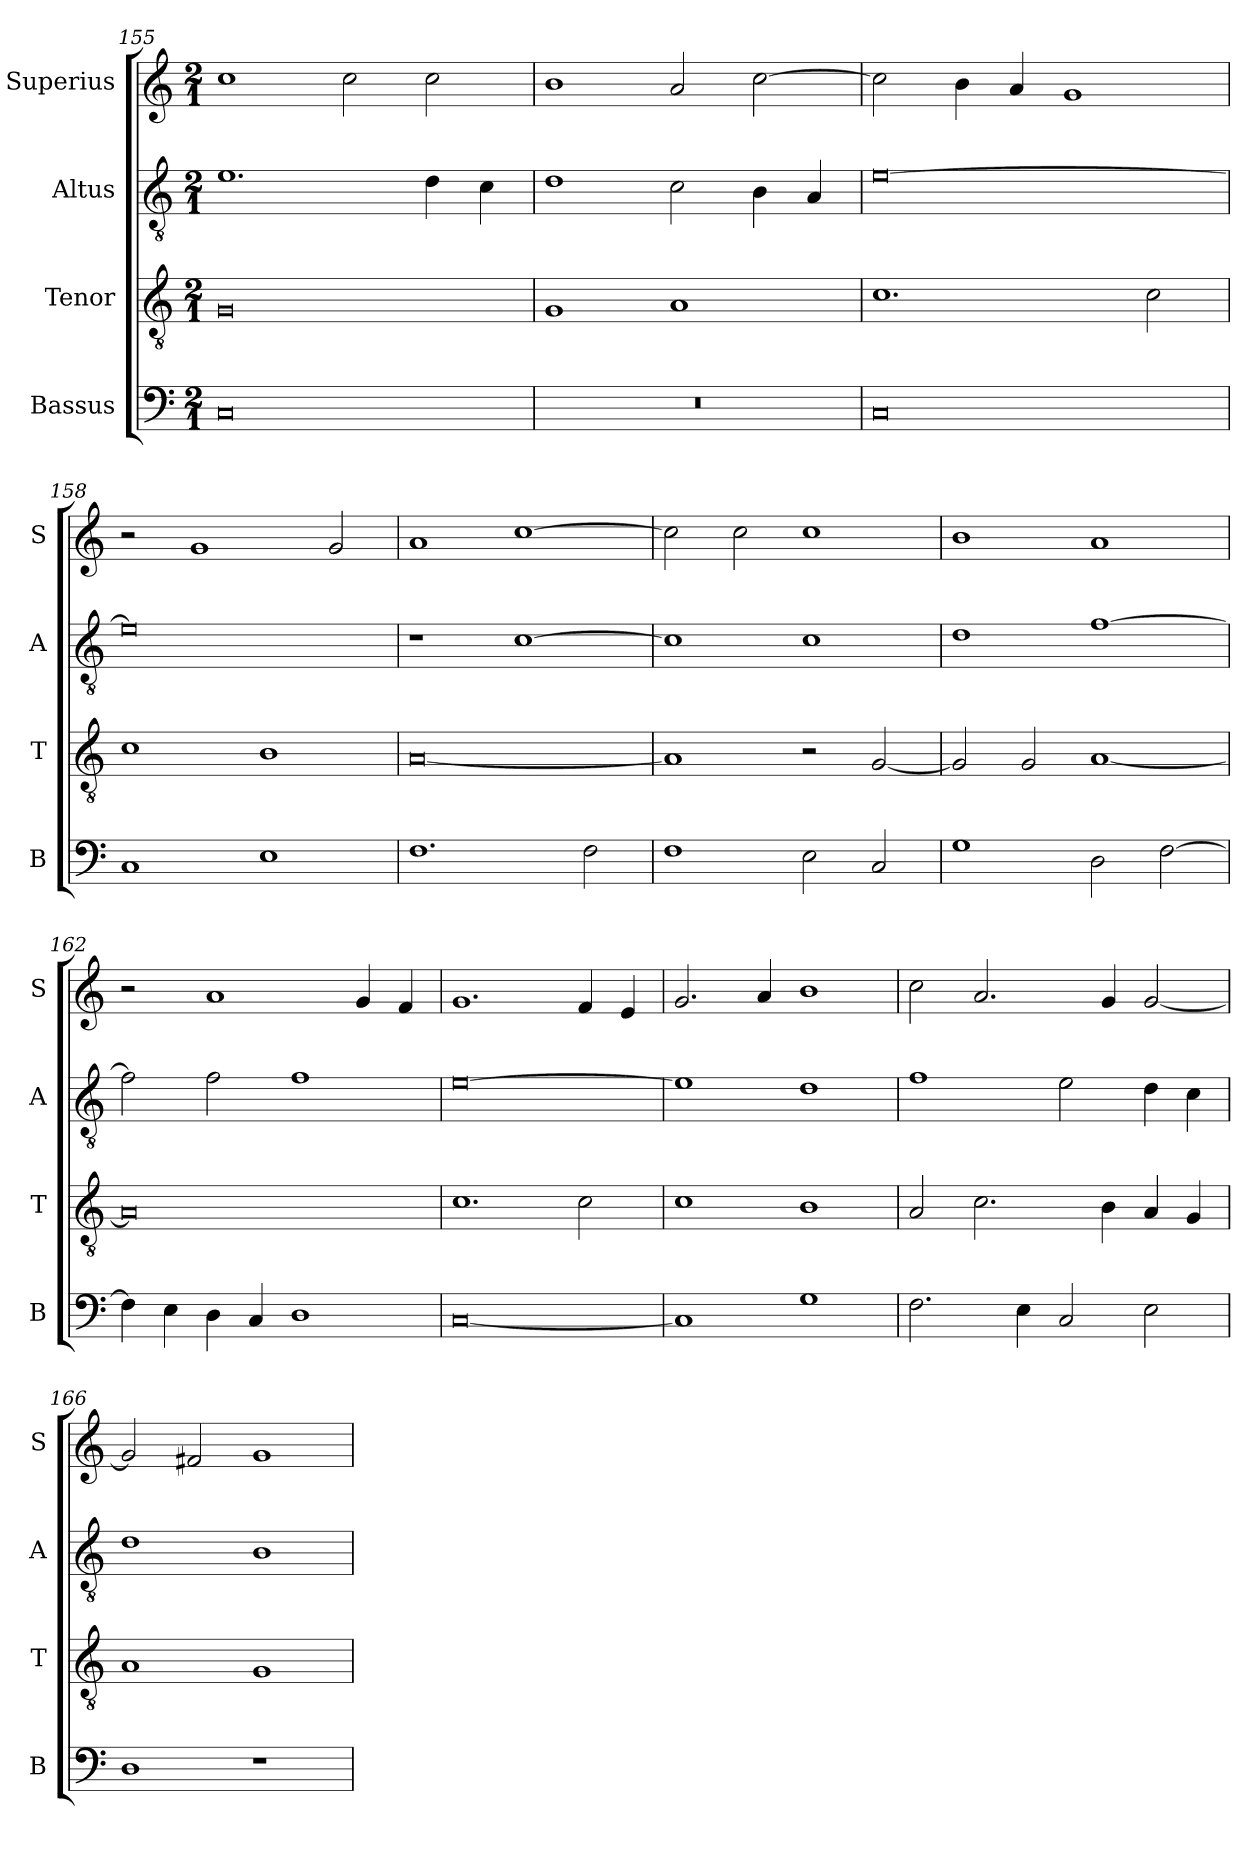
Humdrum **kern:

**kern	**kern	**kern	**kern
*part4	*part3	*part2	*part1
*staff4	*staff3	*staff2	*staff1
*I"Bassus	*I"Tenor	*I"Altus	*I"Superius
*I'B	*I'T	*I'A	*I'S
*clefF4	*clefGv2	*clefGv2	*clefG2
*k[]	*k[]	*k[]	*k[]
*C:	*C:	*C:	*C:
*M2/1	*M2/1	*M2/1	*M2/1
=155	=155	=155	=155
0C	0G	1.e	1cc
.	.	.	2cc
.	.	4d	2cc
.	.	4c	.
=156	=156	=156	=156
0r	1G	1d	1b
.	1A	2c	2a
.	.	4B	[2cc
.	.	4A	.
=157	=157	=157	=157
0C	1.c	[0e	2cc]
.	.	.	4b
.	.	.	4a
.	.	.	1g
.	2c	.	.
=158	=158	=158	=158
1C	1c	0e]	2r
.	.	.	1g
1E	1B	.	.
.	.	.	2g
=159	=159	=159	=159
1.F	[0A	1r	1a
.	.	[1c	[1cc
2F	.	.	.
=160	=160	=160	=160
1F	1A]	1c]	2cc]
.	.	.	2cc
2E	2r	1c	1cc
2C	[2G	.	.
=161	=161	=161	=161
1G	2G]	1d	1b
.	2G	.	.
2D	[1A	[1f	1a
[2F	.	.	.
=162	=162	=162	=162
4F]	0A]	2f]	2r
4E	.	.	.
4D	.	2f	1a
4C	.	.	.
1D	.	1f	.
.	.	.	4g
.	.	.	4f
=163	=163	=163	=163
[0C	1.c	[0e	1.g
.	2c	.	4f
.	.	.	4e
=164	=164	=164	=164
1C]	1c	1e]	2.g
.	.	.	4a
1G	1B	1d	1b
=165	=165	=165	=165
2.F	2A	1f	2cc
.	2.c	.	2.a
4E	.	.	.
2C	.	2e	.
.	4B	.	4g
2E	4A	4d	[2g
.	4G	4c	.
=166	=166	=166	=166
1D	1A	1d	2g]
.	.	.	2f#X
1r	1G	1B	1g
=	=	=	=
*-	*-	*-	*-
